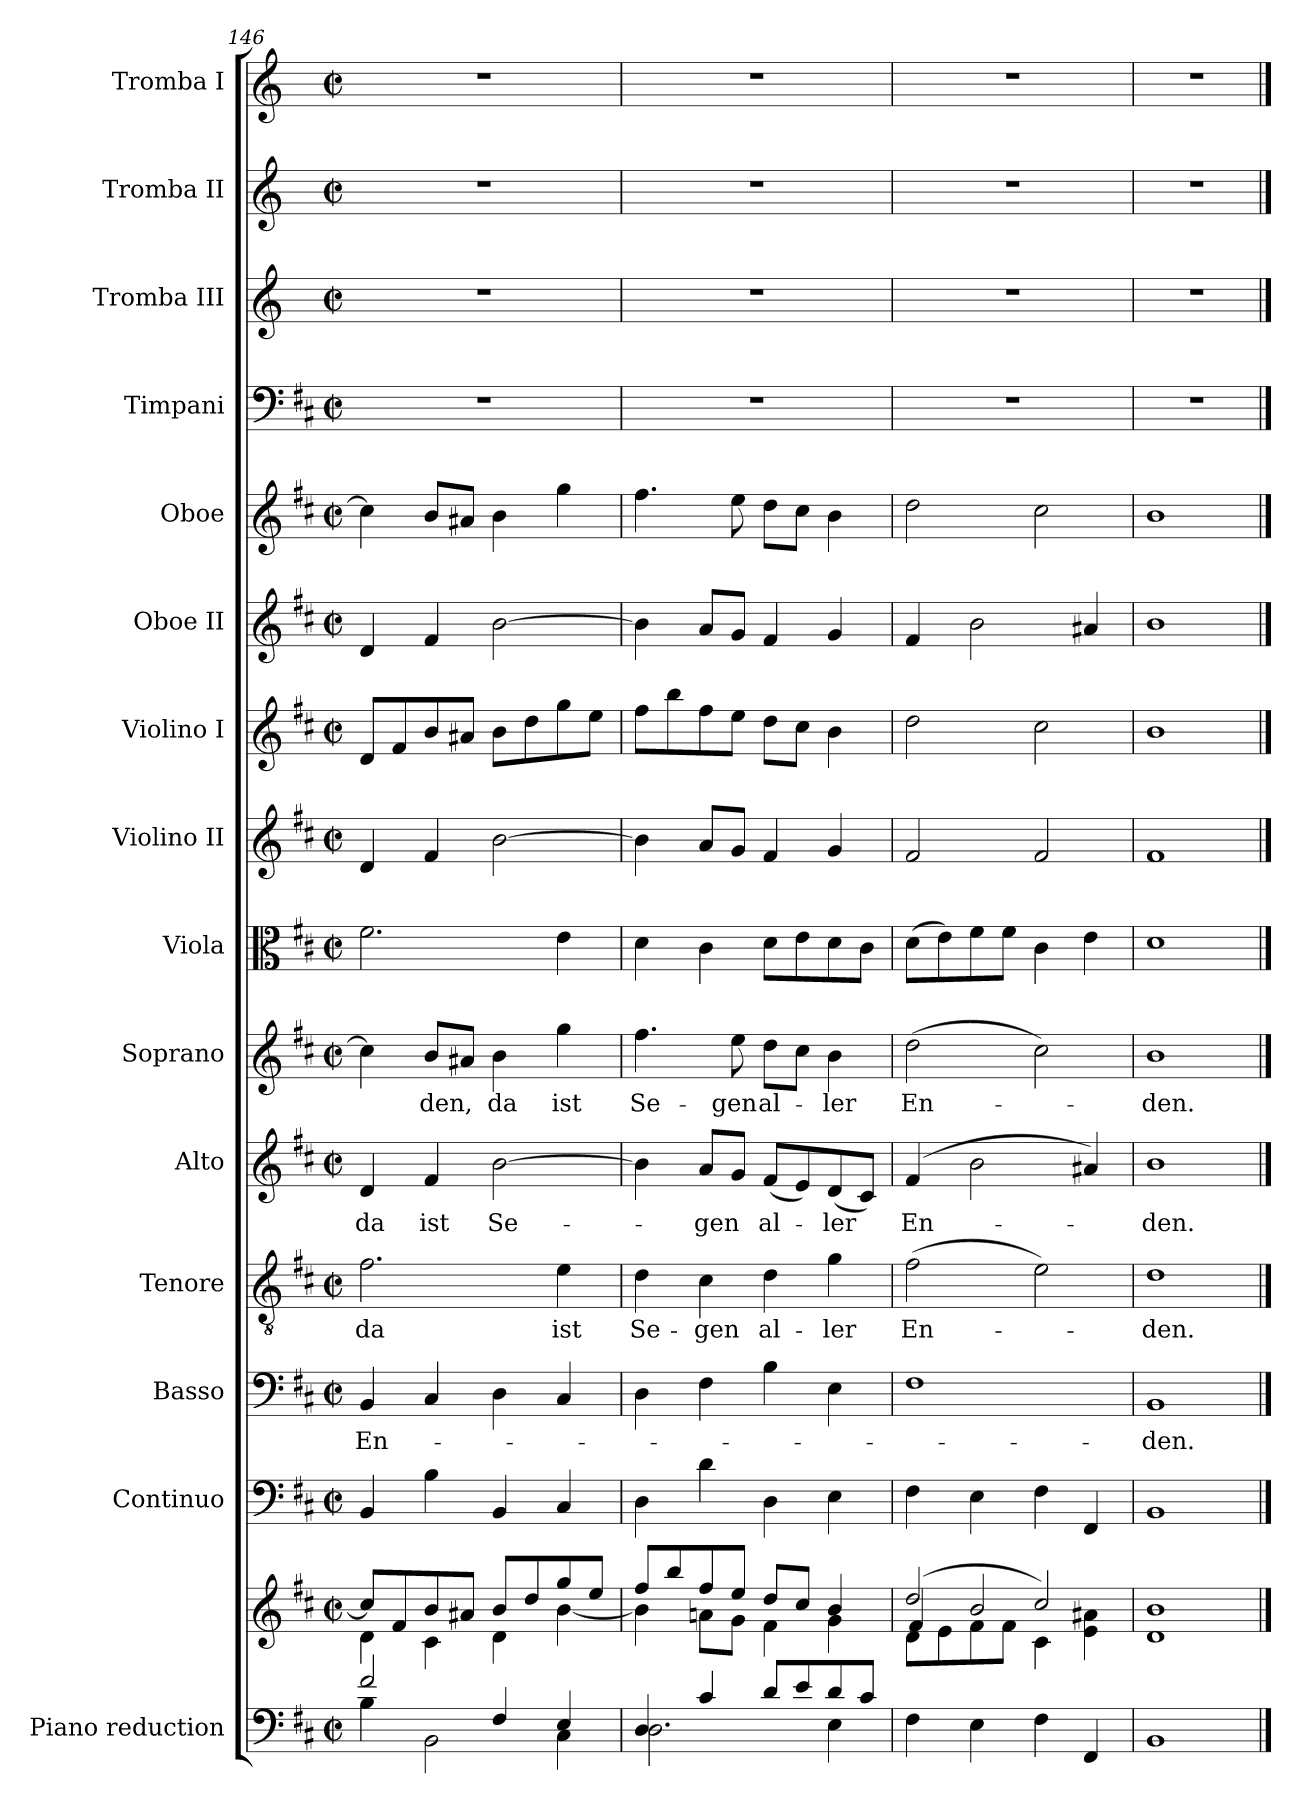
**kern	**kern	**kern	**kern	**text	**kern	**text	**kern	**text	**kern	**text	**kern	**kern	**kern	**kern	**kern	**kern	**kern	**kern	**kern
*part15	*part15	*part14	*part13	*part13	*part12	*part12	*part11	*part11	*part10	*part10	*part9	*part8	*part7	*part6	*part5	*part4	*part3	*part2	*part1
*staff16	*staff15	*staff14	*staff13	*staff13	*staff12	*staff12	*staff11	*staff11	*staff10	*staff10	*staff9	*staff8	*staff7	*staff6	*staff5	*staff4	*staff3	*staff2	*staff1
*I"Piano reduction	*	*I"Continuo	*I"Basso	*	*I"Tenore	*	*I"Alto	*	*I"Soprano	*	*I"Viola	*I"Violino II	*I"Violino I	*I"Oboe II	*I"Oboe	*I"Timpani	*I"Tromba III	*I"Tromba II	*I"Tromba I
*I'Pno	*	*	*	*	*	*	*	*	*	*	*I'Vla	*I'Vln	*I'Vln	*I'Ob	*I'Ob	*I'Timp	*	*	*
*clefF4	*clefG2	*clefF4	*clefF4	*	*clefGv2	*	*clefG2	*	*clefG2	*	*clefC3	*clefG2	*clefG2	*clefG2	*clefG2	*clefF4	*clefG2	*clefG2	*clefG2
*	*	*	*	*	*	*	*	*	*	*	*	*	*	*	*	*	*ITrd-1c-2	*ITrd-1c-2	*ITrd-1c-2
*k[f#c#]	*k[f#c#]	*k[f#c#]	*k[f#c#]	*	*k[f#c#]	*	*k[f#c#]	*	*k[f#c#]	*	*k[f#c#]	*k[f#c#]	*k[f#c#]	*k[f#c#]	*k[f#c#]	*k[f#c#]	*k[f#c#]	*k[f#c#]	*k[f#c#]
*M2/2	*M2/2	*M2/2	*M2/2	*	*M2/2	*	*M2/2	*	*M2/2	*	*M2/2	*M2/2	*M2/2	*M2/2	*M2/2	*M2/2	*M2/2	*M2/2	*M2/2
*met(c|)	*met(c|)	*met(c|)	*met(c|)	*	*met(c|)	*	*met(c|)	*	*met(c|)	*	*met(c|)	*met(c|)	*met(c|)	*met(c|)	*met(c|)	*met(c|)	*met(c|)	*met(c|)	*met(c|)
=146	=146	=146	=146	=146	=146	=146	=146	=146	=146	=146	=146	=146	=146	=146	=146	=146	=146	=146	=146
*^	*^	*	*	*	*	*	*	*	*	*	*	*	*	*	*	*	*	*	*
!	!	!	!	!	!	!LO:LY:b	!	!LO:LY:b	!	!LO:LY:b	!	!	!	!	!	!	!	!	!	!	!
2f#/	4B\	8cc#/L]	4d\	4BB/	4BB/	En-	2.f#\	da	4d/	da	4cc#\]	.	2.f#\	4d/	8d/L	4d/	4cc#\]	1r	1r	1r	1r
.	.	8f#/	.	.	.	.	.	.	.	.	.	.	.	.	8f#/	.	.	.	.	.	.
!	!	!	!	!	!	!	!	!	!	!LO:LY:b	!	!LO:LY:b	!	!	!	!	!	!	!	!	!
.	2BB\	8b/	4c#\	4B\	4C#/	.	.	.	4f#/	ist	8b/L	-den,	.	4f#/	8b/	4f#/	8b/L	.	.	.	.
.	.	8a#X/J	.	.	.	.	.	.	.	.	8a#X/J	.	.	.	8a#X/J	.	8a#X/J	.	.	.	.
!	!	!	!	!	!	!	!	!	!	!LO:LY:b	!	!LO:LY:b	!	!	!	!	!	!	!	!	!
4F#/	.	8b/L	4d\	4BB/	4D\	.	.	.	[2b\	Se-	4b\	da	.	[2b\	8b\L	[2b\	4b\	.	.	.	.
.	.	8dd/	.	.	.	.	.	.	.	.	.	.	.	.	8dd\	.	.	.	.	.	.
!	!	!	!	!	!	!	!	!LO:LY:b	!	!	!	!LO:LY:b	!	!	!	!	!	!	!	!	!
4E/	4C#\	8gg/	[4b\	4C#/	4C#/	.	4e\	ist	.	.	4gg\	ist	4e\	.	8gg\	.	4gg\	.	.	.	.
.	.	8ee/J	.	.	.	.	.	.	.	.	.	.	.	.	8ee\J	.	.	.	.	.	.
=147	=147	=147	=147	=147	=147	=147	=147	=147	=147	=147	=147	=147	=147	=147	=147	=147	=147	=147	=147	=147	=147
!	!	!	!	!	!	!	!	!LO:LY:b	!	!	!	!LO:LY:b	!	!	!	!	!	!	!	!	!
4D/	2.D\	8ff#/L	4b\]	4D\	4D\	.	4d\	Se-	4b\]	.	4.ff#\	Se-	4d\	4b\]	8ff#\L	4b\]	4.ff#\	1r	1r	1r	1r
.	.	8bb/	.	.	.	.	.	.	.	.	.	.	.	.	8bb\	.	.	.	.	.	.
!	!	!	!	!	!	!	!	!LO:LY:b	!	!LO:LY:b	!	!	!	!	!	!	!	!	!	!	!
4c#/	.	8ff#/	8an\L	4d\	4F#\	.	4c#\	-gen	8a/L	-gen	.	.	4c#\	8a/L	8ff#\	8a/L	.	.	.	.	.
!	!	!	!	!	!	!	!	!	!	!	!	!LO:LY:b	!	!	!	!	!	!	!	!	!
.	.	8ee/J	8g\J	.	.	.	.	.	8g/J	.	8ee\	-gen	.	8g/J	8ee\J	8g/J	8ee\	.	.	.	.
!	!	!	!	!	!	!	!	!LO:LY:b	!	!LO:LY:b	!	!LO:LY:b	!	!	!	!	!	!	!	!	!
8d/L	.	8dd/L	4f#\	4D\	4B\	.	4d\	al-	(<8f#/L	al-	8dd\L	al-	8d\L	4f#/	8dd\L	4f#/	8dd\L	.	.	.	.
8e/	.	8cc#/J	.	.	.	.	.	.	8e/)	.	8cc#\J	.	8e\	.	8cc#\J	.	8cc#\J	.	.	.	.
!	!	!	!	!	!	!	!	!LO:LY:b	!	!LO:LY:b	!	!LO:LY:b	!	!	!	!	!	!	!	!	!
8d/	4E\	4b/	4g\	4E\	4E\	.	4g\	-ler	(<8d/	-ler	4b\	-ler	8d\	4g/	4b\	4g/	4b\	.	.	.	.
8c#/J	.	.	.	.	.	.	.	.	8c#/J)	.	.	.	8c#\J	.	.	.	.	.	.	.	.
*v	*v	*	*	*	*	*	*	*	*	*	*	*	*	*	*	*	*	*	*	*	*
=148	=148	=148	=148	=148	=148	=148	=148	=148	=148	=148	=148	=148	=148	=148	=148	=148	=148	=148	=148	=148
*	*	*^	*	*	*	*	*	*	*	*	*	*	*	*	*	*	*	*	*	*
!	!	!	!	!	!	!	!	!LO:LY:b	!	!LO:LY:b	!	!LO:LY:b	!	!	!	!	!	!	!	!	!
4F#\	(>2dd/	4f#/	8d\L	4F#\	1F#	.	(>2f#\	En-	(>4f#/	En-	(>2dd\	En-	(>8d\L	2f#/	2dd\	4f#/	2dd\	1r	1r	1r	1r
.	.	.	8e\	.	.	.	.	.	.	.	.	.	8e\)	.	.	.	.	.	.	.	.
4E\	.	2b/	8f#\	4E\	.	.	.	.	2b\	.	.	.	8f#\	.	.	2b\	.	.	.	.	.
.	.	.	8f#\J	.	.	.	.	.	.	.	.	.	8f#\J	.	.	.	.	.	.	.	.
4F#\	2cc#/)	.	4c#\	4F#\	.	.	2e\)	.	.	.	2cc#\)	.	4c#\	2f#/	2cc#\	.	2cc#\	.	.	.	.
4FF#/	.	4e\ 4a#X\	4ryy	4FF#/	.	.	.	.	4a#X/)	.	.	.	4e\	.	.	4a#X/	.	.	.	.	.
=149	=149	=149	=149	=149	=149	=149	=149	=149	=149	=149	=149	=149	=149	=149	=149	=149	=149	=149	=149	=149	=149
!	!	!	!	!	!	!LO:LY:b	!	!LO:LY:b	!	!LO:LY:b	!	!LO:LY:b	!	!	!	!	!	!	!	!	!
*	*	*v	*v	*	*	*	*	*	*	*	*	*	*	*	*	*	*	*	*	*	*
1BB	1b	1d	1BB	1BB	-den.	1d	-den.	1b	-den.	1b	-den.	1d	1f#	1b	1b	1b	1r	1r	1r	1r
*	*v	*v	*	*	*	*	*	*	*	*	*	*	*	*	*	*	*	*	*	*
==	==	==	==	==	==	==	==	==	==	==	==	==	==	==	==	==	==	==	==
*-	*-	*-	*-	*-	*-	*-	*-	*-	*-	*-	*-	*-	*-	*-	*-	*-	*-	*-	*-
